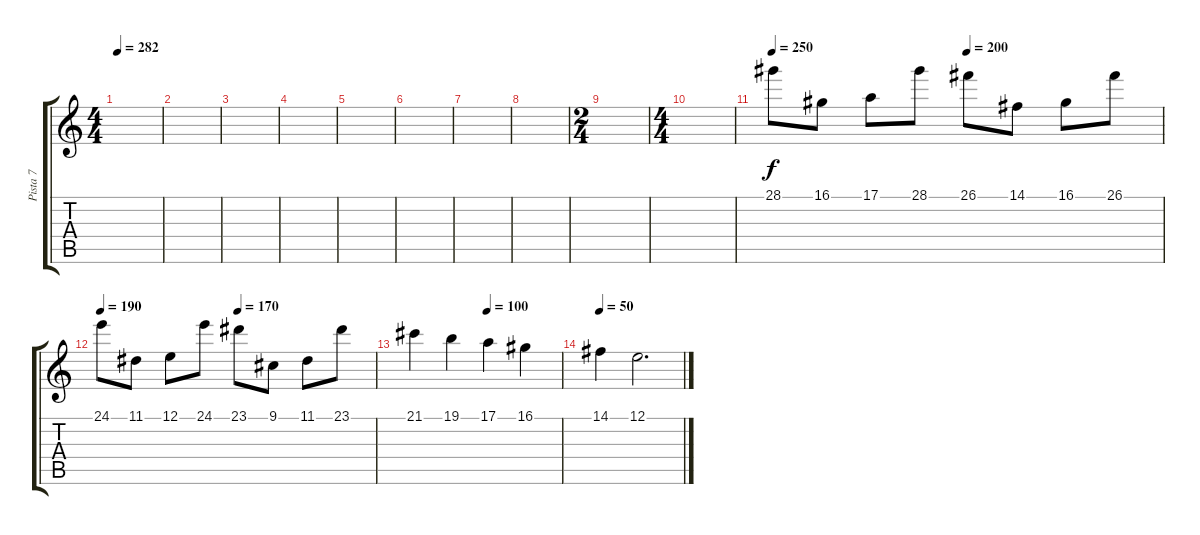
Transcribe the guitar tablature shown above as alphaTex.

\track ("Pista 7" "Pista 7") {instrument acousticgrandpiano}
\staff {score tabs}
\tuning (E4 B3 G3 D3 A2 C2) {hide}
\ts (4 4)
\tempo 282
\clef g2
\ks c
|
|
|
|
|
|
|
|
\ts (2 4)
|
\ts (4 4)
|
\tempo 250
\tempo (200 0.5)
28.1.8 16.1.8 17.1.8 28.1.8 26.1.8 14.1.8 16.1.8 26.1.8 |
\tempo 190
\tempo (170 0.5)
24.1.8 11.1.8 12.1.8 24.1.8 23.1.8 9.1.8 11.1.8 23.1.8 |
\tempo (100 0.5)
21.1.4 19.1.4 17.1.4 16.1.4 |
\tempo 50
14.1.4 12.1.2{d}
